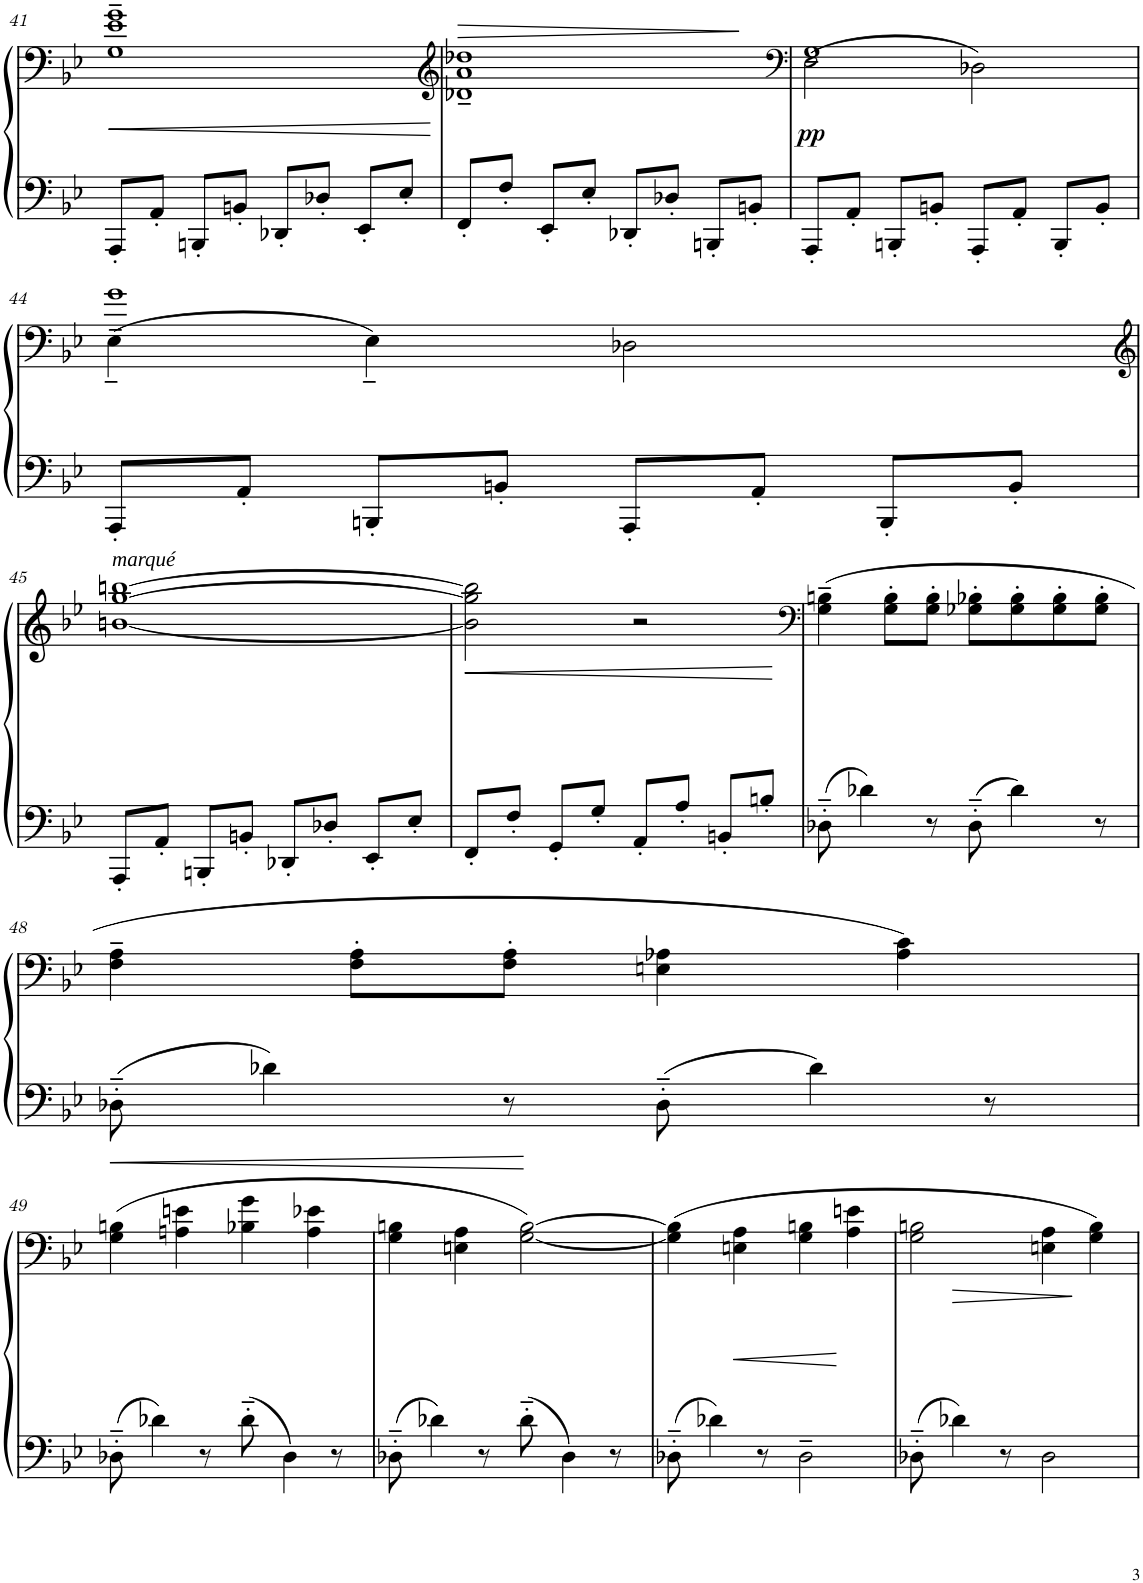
**kern	**kern	**dynam
*part1	*part1	*part1
*staff2	*staff1	*staff1/2
*I"PIANO	*	*
*I'Pno	*	*
!!LO:PB:g=z
*clefF4	*clefF4	*
*k[b-e-]	*k[b-e-]	*
*M2/2	*M2/2	*
=41	=41	=41
!	!	!LO:HP:b
8AAA'/L	1G~ 1e-~ 1g~	<
8AA'/J	.	.
8BBBn'/L	.	.
8BBn'/J	.	.
8DD-X'/L	.	.
8D-X'/J	.	.
8EE-'/L	.	.
8E-'/J	.	.
.	.	[
=42	=42	=42
*	*clefG2	*
!	!	!LO:HP:b
8FF'/L	1d-X~ 1a~ 1dd-X~	>
8F'/J	.	.
8EE-'/L	.	.
8E-'/J	.	.
8DD-X'/L	.	.
8D-X'/J	.	.
8BBBn'/L	.	.
8BBn'/J	.	.
.	.	]
=43	=43	=43
*	*clefF4	*
*	*^	*
!	!	!	!LO:DY:b
8AAA'/L	(2E-\	1G~	pp
8AA'/J	.	.	.
8BBBn'/L	.	.	.
8BBn'/J	.	.	.
8AAA'/L	2D-X\)	.	.
8AA'/J	.	.	.
8BBB'/L	.	.	.
8BB'/J	.	.	.
!!LO:LB:g=z	!!
=44	=44	=44	=44
8AAA'/L	(4E-~\	1g~	.
8AA'/J	.	.	.
8BBBn'/L	4E-~\)	.	.
8BBn'/J	.	.	.
8AAA'/L	2D-X\	.	.
8AA'/J	.	.	.
8BBB'/L	.	.	.
8BB'/J	.	.	.
*	*v	*v	*
!!LO:LB:g=z
=45	=45	=45
*	*clefG2	*
!	!LO:TX:a:i:t=marqué	!
8AAA'/L	[<1bn [1gg [1bbn	.
8AA'/J	.	.
8BBBn'/L	.	.
8BBn'/J	.	.
8DD-X'/L	.	.
8D-X'/J	.	.
8EE-'/L	.	.
8E-'/J	.	.
=46	=46	=46
8FF'/L	2b\] 2gg\] 2bb\]	.
8F'/J	.	.
8GG'/L	.	.
8G'/J	.	.
8AA'/L	2r	.
8A'/J	.	.
8BBn'/L	.	.
8Bn'/J	.	.
=47	=47	=47
*	*clefF4	*
8D-X'~\	(4G\~ 4Bn\~	.
4d-X\	.	.
.	8G\' 8B\'L	.
8r	8G\' 8B\'J	.
8D-'~\	8G-X\' 8B-X\'L	.
4d-\	8G-\' 8B-\'	.
.	8G-\' 8B-\'	.
8r	8G-\' 8B-\'J	.
!!LO:LB:g=z
=48	=48	=48
8D-X'~\	4F\~ 4A\~	.
4d-X\	.	.
.	8F\' 8A\'L	.
8r	8F\' 8A\'J	.
8D-'~\	4En\ 4A-X\	.
4d-\	.	.
.	4A-\ 4c\)	.
8r	.	.
!!LO:LB:g=z
=49	=49	=49
!	!	!LO:HP:b
8D-X'~\	(4G\ 4Bn\	<
4d-X\	.	.
.	4An\ 4en\	.
8r	.	.
8d-'~\	4B-X\ 4g\	.
4D-\	.	.
.	4A\ 4e-X\	.
8r	.	.
=50	=50	=50
8D-X'~\	4G\ 4Bn\	.
4d-X\	.	.
.	4En\ 4A\	.
8r	.	.
8d-'~\	[<2G\ [2B\)	[
4D-\	.	.
8r	.	.
=51	=51	=51
8D-X'~\	(4G\] 4B\]	.
4d-X\	.	.
!	!	!LO:HP:b
.	4En\ 4A\	<
8r	.	.
2D-~\	4G\ 4Bn\	.
.	4A\ 4en\	[
=52	=52	=52
8D-X'~\	2G\ 2Bn\	.
4d-X\	.	.
8r	.	.
2D-\	4En\ 4A\	.
.	4G\ 4B\)	.
=	=	=
*-	*-	*-
